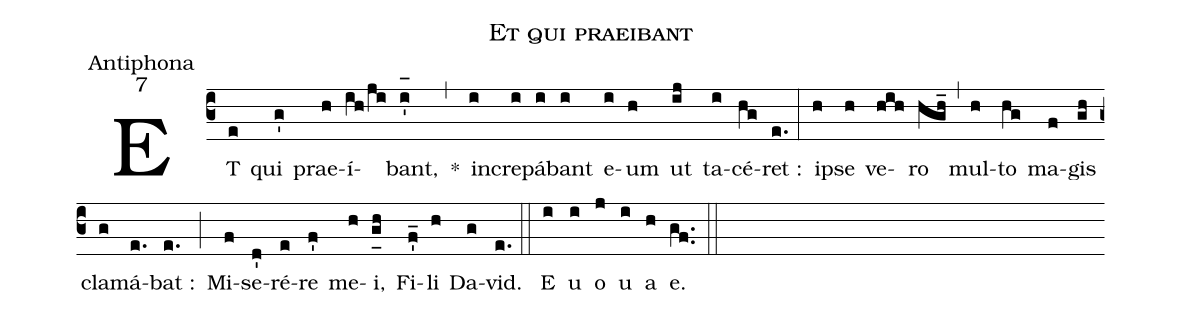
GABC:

name:Et qui praeibant;
office-part:Antiphona;
mode:7;
%%
(c3) ET(e) qui(g') prae(h)í(ih/ji)bant,(i'_[oh:h]) *(,) in(i)cre(i)pá(i)bant(i) e(i)um(h) ut(ij) ta(i)cé(hg)ret :(e.) (:) i(h)pse(h) ve(hih)ro(hgh_) (,) mul(h)to(hg) ma(f)gis(gh) cla(g)má(e.)bat :(e.) (;) Mi(f)se(d')ré(e)re(f') me(h)i,(g_[uh:l]h) Fi(f'_)li(h) Da(g)vid.(e.) (::) <eu>E(i) u(i) o(j) u(i) a(h) e.</eu>(gf..) (::)
